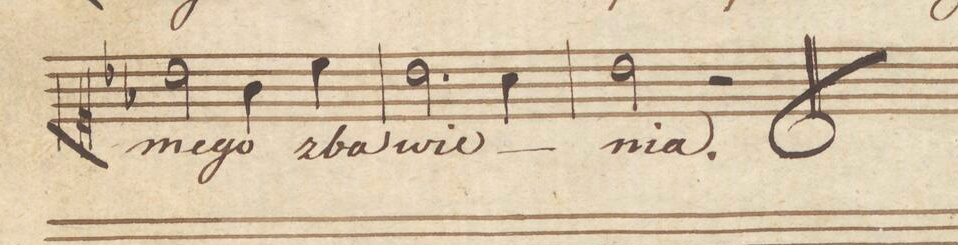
**kern	**text	**dynam
*I"Soprano.	*	*
*clefC1	*	*
*k[b-e-]	*	*
*met(c)	*	*
*M4/4	*	*
2b-\	me-	.
4g\	-go	.
4cc\	zba-	.
=121	=121	=121
2.b-\	-wie-	.
4a\	.	.
=122	=122	=122
2b-\	-nia.	.
2r	.	.
==	==	==
*-	*-	*-
